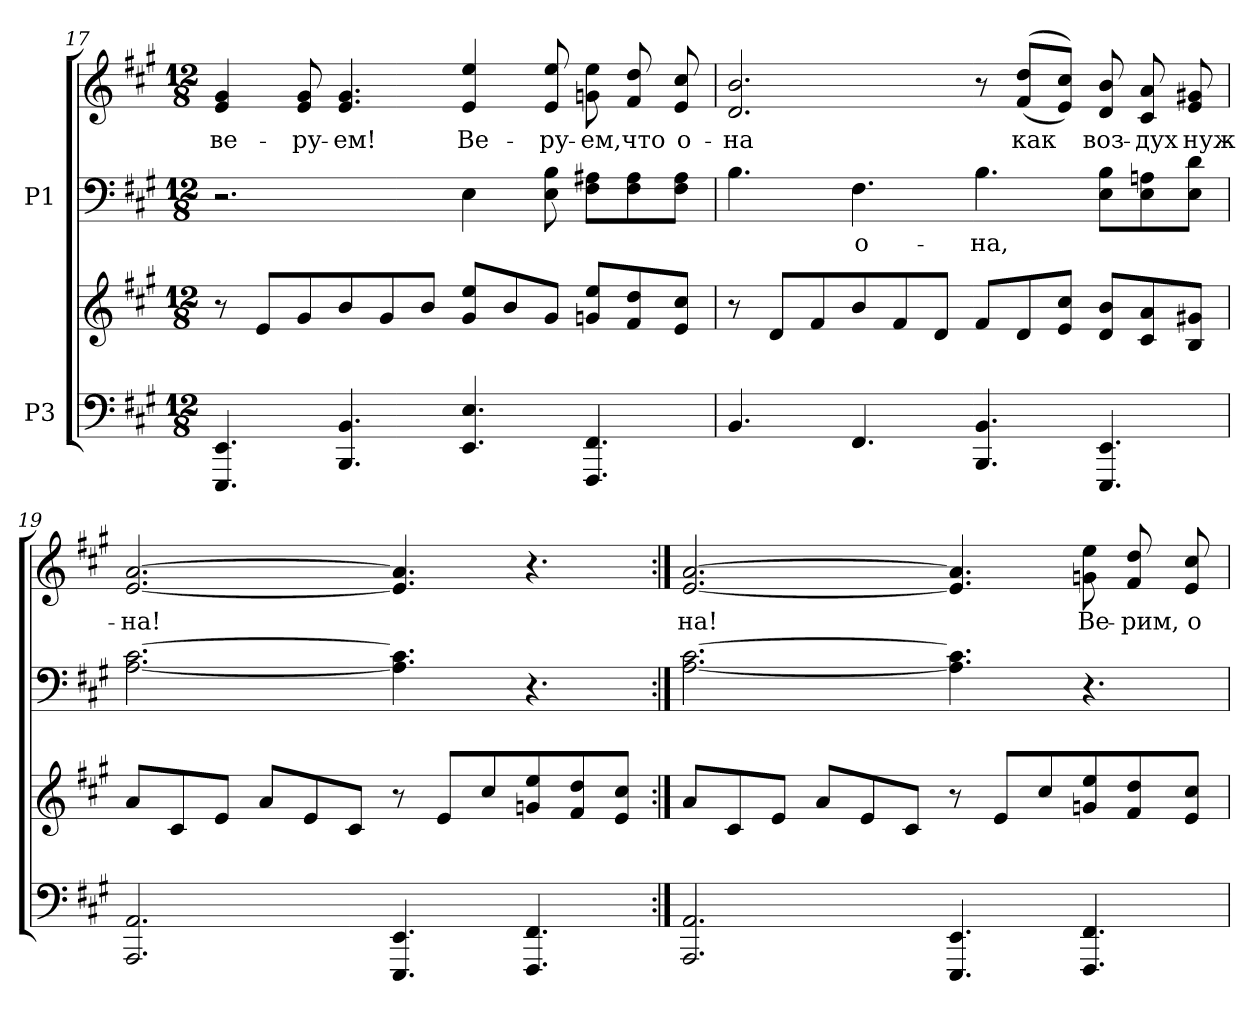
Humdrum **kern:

**kern	**kern	**kern	**text	**kern	**text
*part2	*part2	*part1	*part1	*part1	*part1
*staff4	*staff3	*staff2	*staff2	*staff1	*staff1
*I"P3	*	*I"P1	*	*	*
*clefF4	*clefG2	*clefF4	*	*clefG2	*
*k[f#c#g#]	*k[f#c#g#]	*k[f#c#g#]	*	*k[f#c#g#]	*
*A:	*A:	*A:	*	*A:	*
*M12/8	*M12/8	*M12/8	*	*M12/8	*
=17	=17	=17	=17	=17	=17
!	!	!	!	!	!LO:LY:b:color=#000000
4.EEEi/ 4.EEi	8r	2.r	.	4ei/ 4g#i	ве-
.	8ei/L	.	.	.	.
!	!	!	!	!	!LO:LY:b:color=#000000
.	8g#i/	.	.	8ei/ 8g#i	-ру-
!	!	!	!	!	!LO:LY:b:color=#000000
4.BBBi/ 4.BBi	8bi/	.	.	4.ei/ 4.g#i	-ем!
.	8g#i/	.	.	.	.
.	8bi/J	.	.	.	.
!	!	!	!	!	!LO:LY:b:color=#000000
4.EEi/ 4.Ei	8g#i/ 8eeiL	4Ei\	.	4ei/ 4eei	Ве-
.	8bi/	.	.	.	.
!	!	!	!	!	!LO:LY:b:color=#000000
.	8g#i/J	8Ei\ 8Bi	.	8ei/ 8eei	-ру-
!	!	!	!	!	!LO:LY:b:color=#000000
4.FFF#i/ 4.FF#i	8gni/ 8eeiL	8F#i\ 8A#Xi\L	.	8gni\ 8eei	-ем,
!	!	!	!	!	!LO:LY:b:color=#000000
.	8f#i/ 8ddi	8F#i\ 8A#i\	.	8f#i/ 8ddi	что
!	!	!	!	!	!LO:LY:b:color=#000000
.	8ei/ 8cc#iJ	8F#i\ 8A#i\J	.	8ei/ 8cc#i	о-
!!LO:PB:g=z
=18	=18	=18	=18	=18	=18
!	!	!	!	!	!LO:LY:b:color=#000000
4.BBi/	8r	4.Bi\	.	2.di/ 2.bi	-на
.	8di/L	.	.	.	.
.	8f#i/	.	.	.	.
!	!	!	!LO:LY:a:color=#000000	!	!
4.FF#i/	8bi/	4.F#i\	о-	.	.
.	8f#i/	.	.	.	.
.	8di/J	.	.	.	.
!	!	!	!LO:LY:a:color=#000000	!	!
4.BBBi/ 4.BBi	8f#i/L	4.Bi\	-на,	8r	.
!	!	!	!	!	!LO:LY:b:color=#000000
.	8di/	.	.	((8f#i/ 8ddiL	как
.	8ei/ 8cc#iJ	.	.	8ei/ 8cc#iJ))	.
!	!	!	!	!	!LO:LY:b:color=#000000
4.EEEi/ 4.EEi	8di/ 8biL	8Ei\ 8Bi\L	.	8di/ 8bi	воз-
!	!	!	!	!	!LO:LY:b:color=#000000
.	8c#i/ 8ai	8Ei\ 8Ani\	.	8c#i/ 8ai	-дух
!	!	!	!	!	!LO:LY:b:color=#000000
.	8Bi/ 8g#XiJ	8Ei\ 8di\J	.	8ei/ 8g#Xi	нуж-
=19	=19	=19	=19	=19	=19
!	!	!	!	!	!LO:LY:b:color=#000000
2.AAAi/ 2.AAi	8ai/L	[<2.Ai\ [>2.c#i	.	[<2.ei/ [>2.ai	-на!
.	8c#i/	.	.	.	.
.	8ei/J	.	.	.	.
.	8ai/L	.	.	.	.
.	8ei/	.	.	.	.
.	8c#i/J	.	.	.	.
4.EEEi/ 4.EEi	8r	4.Ai\] 4.c#i]	.	4.ei/] 4.ai]	.
.	8ei/L	.	.	.	.
.	8cc#i/	.	.	.	.
4.FFF#i/ 4.FF#i	8gni/ 8eei	4.r	.	4.r	.
.	8f#i/ 8ddi	.	.	.	.
.	8ei/ 8cc#iJ	.	.	.	.
!!LO:LB:g=z
=20:|!	=20:|!	=20:|!	=20:|!	=20:|!	=20:|!
!	!	!	!	!	!LO:LY:b:color=#000000
2.AAAi/ 2.AAi	8ai/L	[<2.Ai\ [>2.c#i	.	[<2.ei/ [>2.ai	на!
.	8c#i/	.	.	.	.
.	8ei/J	.	.	.	.
.	8ai/L	.	.	.	.
.	8ei/	.	.	.	.
.	8c#i/J	.	.	.	.
4.EEEi/ 4.EEi	8r	4.Ai\] 4.c#i]	.	4.ei/] 4.ai]	.
.	8ei/L	.	.	.	.
.	8cc#i/	.	.	.	.
!	!	!	!	!	!LO:LY:b:color=#000000
4.FFF#i/ 4.FF#i	8gni/ 8eei	4.r	.	8gni\ 8eei	Ве-
!	!	!	!	!	!LO:LY:b:color=#000000
.	8f#i/ 8ddi	.	.	8f#i/ 8ddi	-рим,
!	!	!	!	!	!LO:LY:b:color=#000000
.	8ei/ 8cc#iJ	.	.	8ei/ 8cc#i	о-
=	=	=	=	=	=
*-	*-	*-	*-	*-	*-
